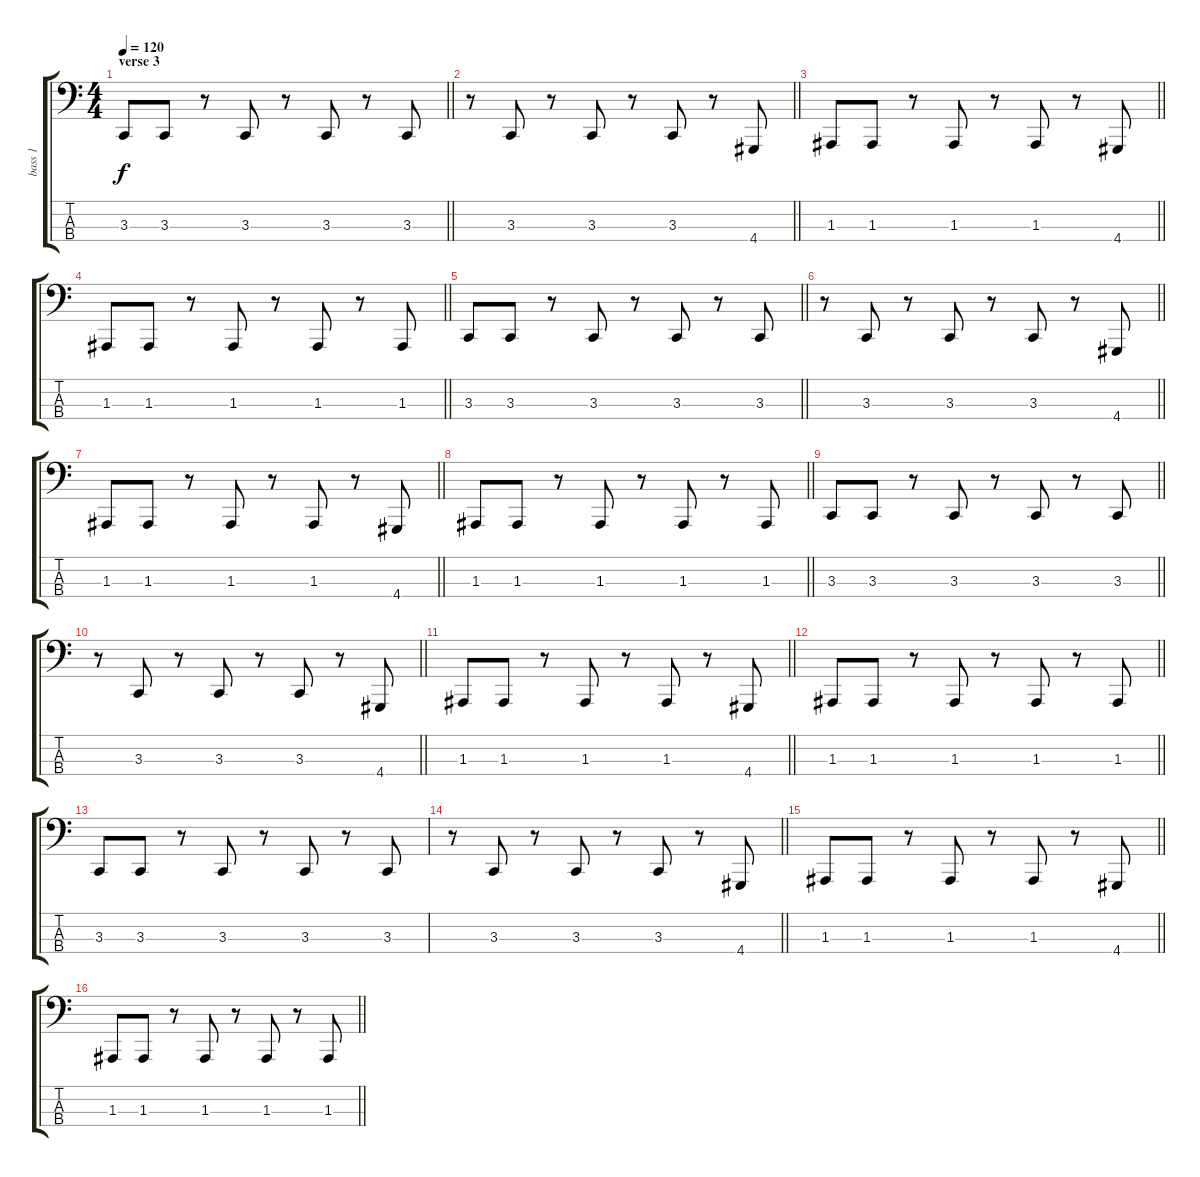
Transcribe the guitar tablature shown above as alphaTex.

\track ("bass 1" "bass 1") {instrument lead8bassandlead}
\staff {score tabs}
\tuning (G2 D2 A1 E1) {hide}
\ts (4 4)
\section ("" "verse 3")
\tempo 120
\clef f4
\barLineRight lightlight
\ks c
3.3.8{dy f} 3.3.8 r.8 3.3.8 r.8 3.3.8 r.8 3.3.8 |
\barLineRight lightlight
r.8 3.3.8 r.8 3.3.8 r.8 3.3.8 r.8 4.4.8 |
\barLineRight lightlight
1.3.8 1.3.8 r.8 1.3.8 r.8 1.3.8 r.8 4.4.8 |
\barLineRight lightlight
1.3.8 1.3.8 r.8 1.3.8 r.8 1.3.8 r.8 1.3.8 |
\barLineRight lightlight
3.3.8 3.3.8 r.8 3.3.8 r.8 3.3.8 r.8 3.3.8 |
\barLineRight lightlight
r.8 3.3.8 r.8 3.3.8 r.8 3.3.8 r.8 4.4.8 |
\barLineRight lightlight
1.3.8 1.3.8 r.8 1.3.8 r.8 1.3.8 r.8 4.4.8 |
\barLineRight lightlight
1.3.8 1.3.8 r.8 1.3.8 r.8 1.3.8 r.8 1.3.8 |
\barLineRight lightlight
3.3.8 3.3.8 r.8 3.3.8 r.8 3.3.8 r.8 3.3.8 |
\barLineRight lightlight
r.8 3.3.8 r.8 3.3.8 r.8 3.3.8 r.8 4.4.8 |
\barLineRight lightlight
1.3.8 1.3.8 r.8 1.3.8 r.8 1.3.8 r.8 4.4.8 |
\barLineRight lightlight
1.3.8 1.3.8 r.8 1.3.8 r.8 1.3.8 r.8 1.3.8 |
3.3.8 3.3.8 r.8 3.3.8 r.8 3.3.8 r.8 3.3.8 |
\barLineRight lightlight
r.8 3.3.8 r.8 3.3.8 r.8 3.3.8 r.8 4.4.8 |
\barLineRight lightlight
1.3.8 1.3.8 r.8 1.3.8 r.8 1.3.8 r.8 4.4.8 |
\barLineRight lightlight
1.3.8 1.3.8 r.8 1.3.8 r.8 1.3.8 r.8 1.3.8
